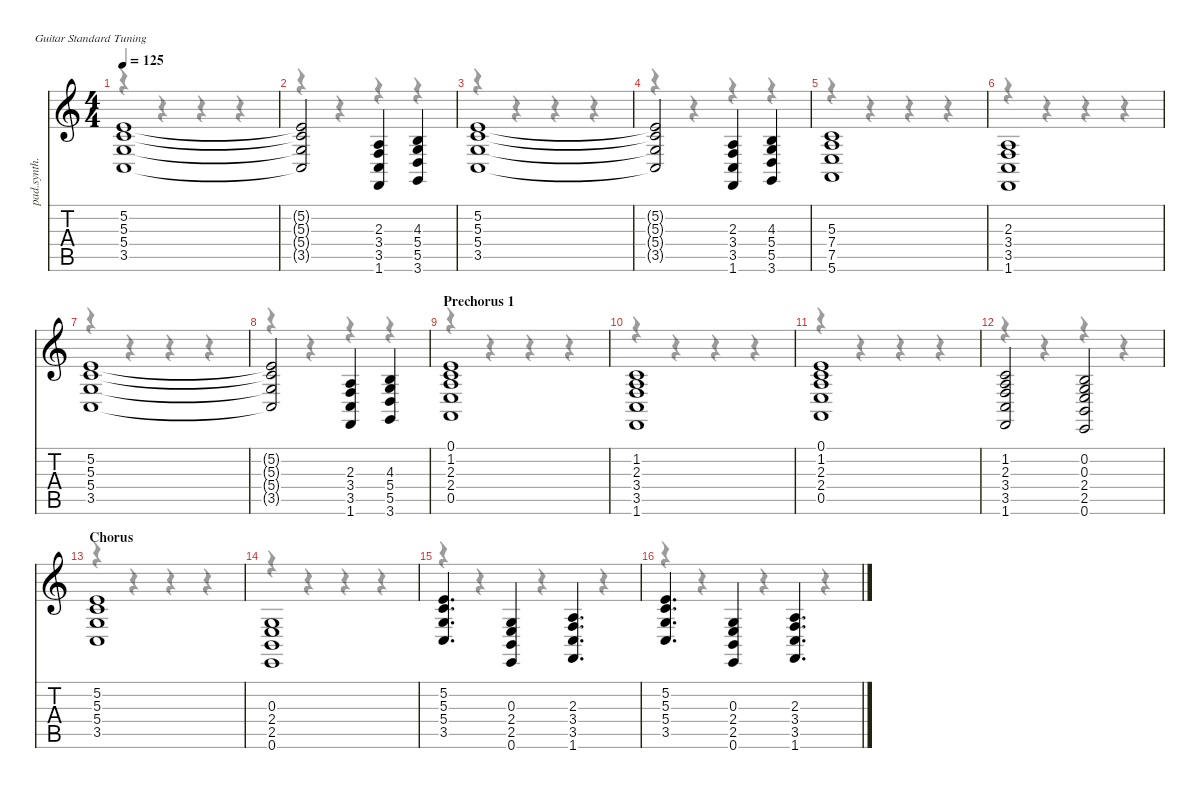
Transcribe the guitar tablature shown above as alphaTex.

\defaultSystemsLayout 4
\hideDynamics
\bracketExtendMode nobrackets
\otherSystemsTrackNameOrientation horizontal
\track ("Pad" "pad.synth.") {instrument pad3polysynth}
\staff {score tabs}
\tuning (E4 B3 G3 D3 A2 E2)
\voice
\ts (4 4)
\tempo 125
\clef g2
\ks c
(5.2 5.3 5.4 3.5).1{dy f} |
(5.2{t} 5.3{t} 5.4{t} 3.5{t}).2 (2.3 3.4 3.5 1.6).4 (4.3 5.4 5.5 3.6).4 |
(5.2 5.3 5.4 3.5).1 |
(5.2{t} 5.3{t} 5.4{t} 3.5{t}).2 (2.3 3.4 3.5 1.6).4 (4.3 5.4 5.5 3.6).4 |
(5.3 7.4 7.5 5.6).1 |
(2.3 3.4 3.5 1.6).1 |
(5.2 5.3 5.4 3.5).1 |
(5.2{t} 5.3{t} 5.4{t} 3.5{t}).2 (2.3 3.4 3.5 1.6).4 (4.3 5.4 5.5 3.6).4 |
\section ("" "Prechorus 1")
(0.1 1.2 2.3 2.4 0.5).1 |
(1.2 2.3 3.4 3.5 1.6).1 |
(0.1 1.2 2.3 2.4 0.5).1 |
(1.2 2.3 3.4 3.5 1.6).2 (0.2 0.3 2.4 2.5 0.6).2 |
\section ("" "Chorus")
(5.2 5.3 5.4 3.5).1 |
(0.3 2.4 2.5 0.6).1 |
(5.2 5.3 5.4 3.5).4{d} (0.3 2.4 2.5 0.6).4 (2.3 3.4 3.5 1.6).4{d} |
(5.2 5.3 5.4 3.5).4{d} (0.3 2.4 2.5 0.6).4 (2.3 3.4 3.5 1.6).4{d}
\voice
\clef g2
\ottava regular
\simile none
\ks c
r.4{dy mf} r.4 r.4 r.4 |
r.4 r.4 r.4 r.4 |
r.4 r.4 r.4 r.4 |
r.4 r.4 r.4 r.4 |
r.4 r.4 r.4 r.4 |
r.4 r.4 r.4 r.4 |
r.4 r.4 r.4 r.4 |
r.4 r.4 r.4 r.4 |
r.4 r.4 r.4 r.4 |
r.4 r.4 r.4 r.4 |
r.4 r.4 r.4 r.4 |
r.4 r.4 r.4 r.4 |
r.4 r.4 r.4 r.4 |
r.4 r.4 r.4 r.4 |
r.4 r.4 r.4 r.4 |
r.4 r.4 r.4 r.4
